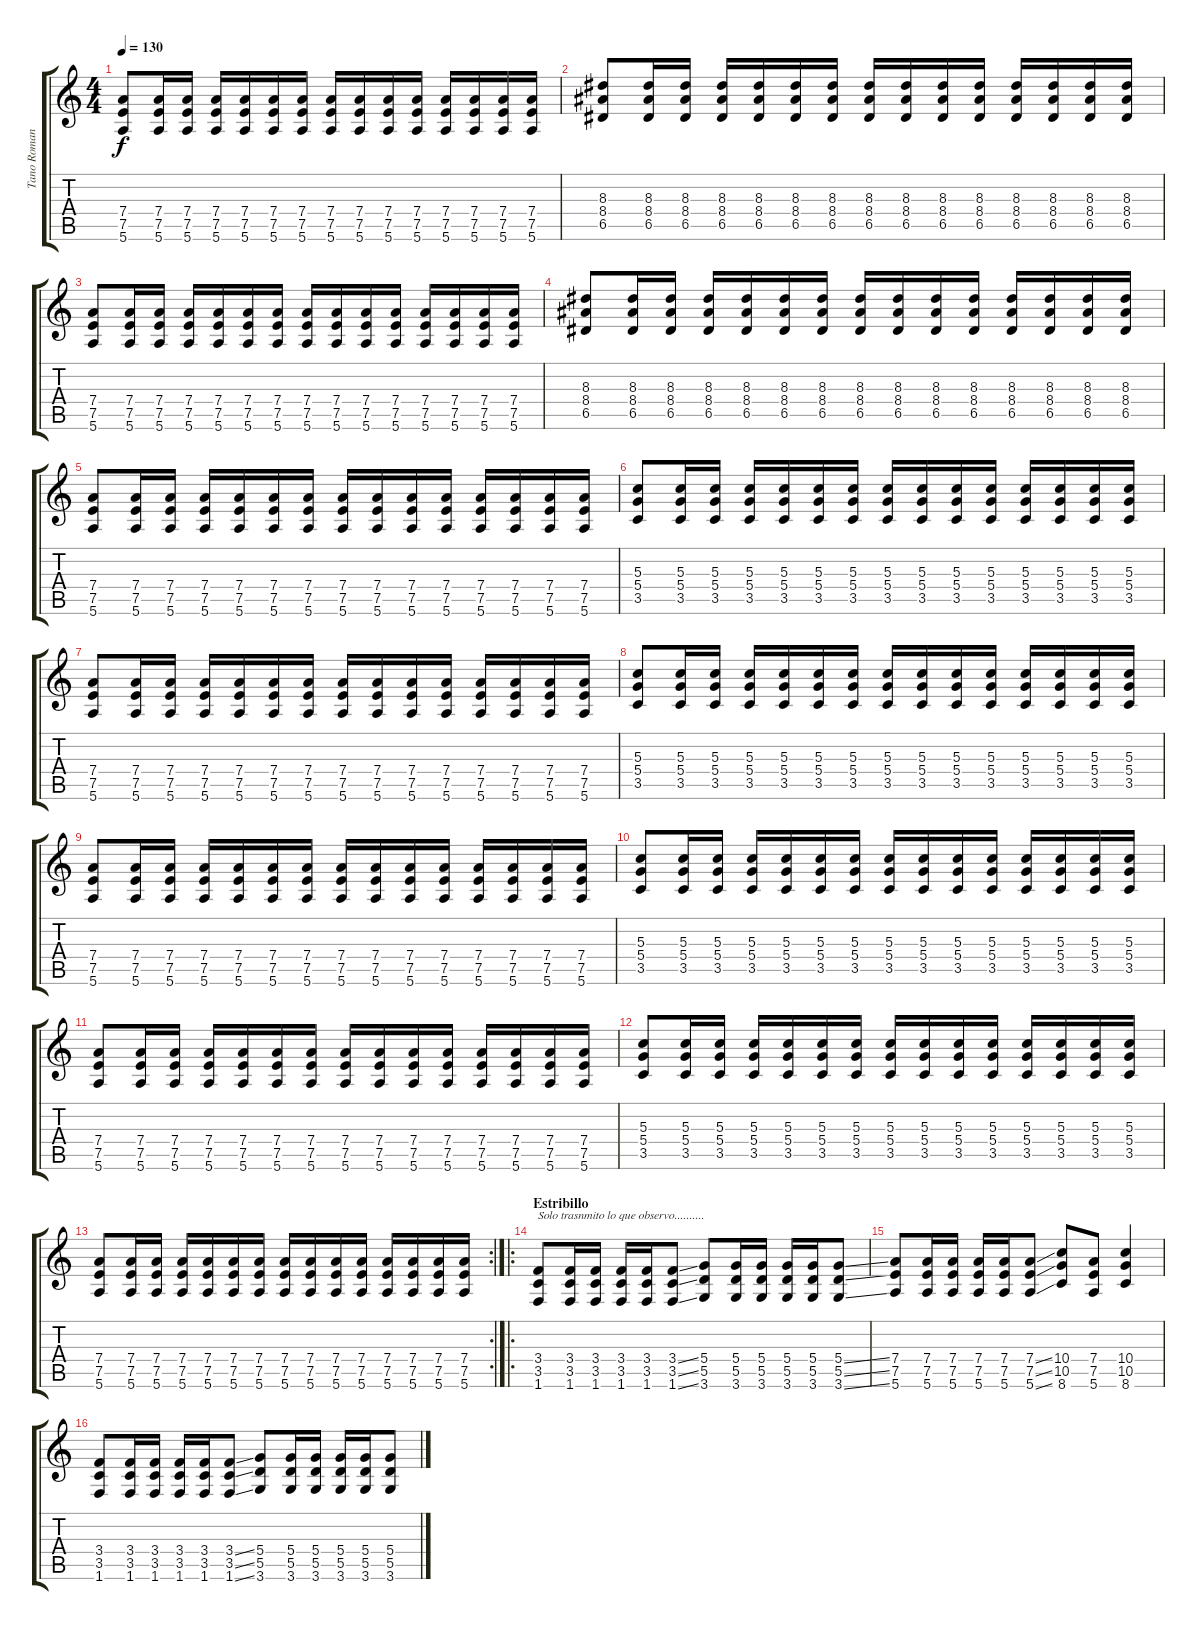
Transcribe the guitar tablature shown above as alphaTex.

\track ("Tano Romano" "Tano Roman") {instrument overdrivenguitar}
\staff {score tabs}
\tuning (E4 B3 G3 D3 A2 E2) {hide}
\ts (4 4)
\tempo 130
\clef g2
\ks c
(7.4 7.5 5.6).8{dy f} (7.4 7.5 5.6).16 (7.4 7.5 5.6).16 (7.4 7.5 5.6).16 (7.4 7.5 5.6).16 (7.4 7.5 5.6).16 (7.4 7.5 5.6).16 (7.4 7.5 5.6).16 (7.4 7.5 5.6).16 (7.4 7.5 5.6).16 (7.4 7.5 5.6).16 (7.4 7.5 5.6).16 (7.4 7.5 5.6).16 (7.4 7.5 5.6).16 (7.4 7.5 5.6).16 |
(8.3 8.4 6.5).8 (8.3 8.4 6.5).16 (8.3 8.4 6.5).16 (8.3 8.4 6.5).16 (8.3 8.4 6.5).16 (8.3 8.4 6.5).16 (8.3 8.4 6.5).16 (8.3 8.4 6.5).16 (8.3 8.4 6.5).16 (8.3 8.4 6.5).16 (8.3 8.4 6.5).16 (8.3 8.4 6.5).16 (8.3 8.4 6.5).16 (8.3 8.4 6.5).16 (8.3 8.4 6.5).16 |
(7.4 7.5 5.6).8 (7.4 7.5 5.6).16 (7.4 7.5 5.6).16 (7.4 7.5 5.6).16 (7.4 7.5 5.6).16 (7.4 7.5 5.6).16 (7.4 7.5 5.6).16 (7.4 7.5 5.6).16 (7.4 7.5 5.6).16 (7.4 7.5 5.6).16 (7.4 7.5 5.6).16 (7.4 7.5 5.6).16 (7.4 7.5 5.6).16 (7.4 7.5 5.6).16 (7.4 7.5 5.6).16 |
(8.3 8.4 6.5).8 (8.3 8.4 6.5).16 (8.3 8.4 6.5).16 (8.3 8.4 6.5).16 (8.3 8.4 6.5).16 (8.3 8.4 6.5).16 (8.3 8.4 6.5).16 (8.3 8.4 6.5).16 (8.3 8.4 6.5).16 (8.3 8.4 6.5).16 (8.3 8.4 6.5).16 (8.3 8.4 6.5).16 (8.3 8.4 6.5).16 (8.3 8.4 6.5).16 (8.3 8.4 6.5).16 |
(7.4 7.5 5.6).8 (7.4 7.5 5.6).16 (7.4 7.5 5.6).16 (7.4 7.5 5.6).16 (7.4 7.5 5.6).16 (7.4 7.5 5.6).16 (7.4 7.5 5.6).16 (7.4 7.5 5.6).16 (7.4 7.5 5.6).16 (7.4 7.5 5.6).16 (7.4 7.5 5.6).16 (7.4 7.5 5.6).16 (7.4 7.5 5.6).16 (7.4 7.5 5.6).16 (7.4 7.5 5.6).16 |
(5.3 5.4 3.5).8 (5.3 5.4 3.5).16 (5.3 5.4 3.5).16 (5.3 5.4 3.5).16 (5.3 5.4 3.5).16 (5.3 5.4 3.5).16 (5.3 5.4 3.5).16 (5.3 5.4 3.5).16 (5.3 5.4 3.5).16 (5.3 5.4 3.5).16 (5.3 5.4 3.5).16 (5.3 5.4 3.5).16 (5.3 5.4 3.5).16 (5.3 5.4 3.5).16 (5.3 5.4 3.5).16 |
(7.4 7.5 5.6).8 (7.4 7.5 5.6).16 (7.4 7.5 5.6).16 (7.4 7.5 5.6).16 (7.4 7.5 5.6).16 (7.4 7.5 5.6).16 (7.4 7.5 5.6).16 (7.4 7.5 5.6).16 (7.4 7.5 5.6).16 (7.4 7.5 5.6).16 (7.4 7.5 5.6).16 (7.4 7.5 5.6).16 (7.4 7.5 5.6).16 (7.4 7.5 5.6).16 (7.4 7.5 5.6).16 |
(5.3 5.4 3.5).8 (5.3 5.4 3.5).16 (5.3 5.4 3.5).16 (5.3 5.4 3.5).16 (5.3 5.4 3.5).16 (5.3 5.4 3.5).16 (5.3 5.4 3.5).16 (5.3 5.4 3.5).16 (5.3 5.4 3.5).16 (5.3 5.4 3.5).16 (5.3 5.4 3.5).16 (5.3 5.4 3.5).16 (5.3 5.4 3.5).16 (5.3 5.4 3.5).16 (5.3 5.4 3.5).16 |
(7.4 7.5 5.6).8 (7.4 7.5 5.6).16 (7.4 7.5 5.6).16 (7.4 7.5 5.6).16 (7.4 7.5 5.6).16 (7.4 7.5 5.6).16 (7.4 7.5 5.6).16 (7.4 7.5 5.6).16 (7.4 7.5 5.6).16 (7.4 7.5 5.6).16 (7.4 7.5 5.6).16 (7.4 7.5 5.6).16 (7.4 7.5 5.6).16 (7.4 7.5 5.6).16 (7.4 7.5 5.6).16 |
(5.3 5.4 3.5).8 (5.3 5.4 3.5).16 (5.3 5.4 3.5).16 (5.3 5.4 3.5).16 (5.3 5.4 3.5).16 (5.3 5.4 3.5).16 (5.3 5.4 3.5).16 (5.3 5.4 3.5).16 (5.3 5.4 3.5).16 (5.3 5.4 3.5).16 (5.3 5.4 3.5).16 (5.3 5.4 3.5).16 (5.3 5.4 3.5).16 (5.3 5.4 3.5).16 (5.3 5.4 3.5).16 |
(7.4 7.5 5.6).8 (7.4 7.5 5.6).16 (7.4 7.5 5.6).16 (7.4 7.5 5.6).16 (7.4 7.5 5.6).16 (7.4 7.5 5.6).16 (7.4 7.5 5.6).16 (7.4 7.5 5.6).16 (7.4 7.5 5.6).16 (7.4 7.5 5.6).16 (7.4 7.5 5.6).16 (7.4 7.5 5.6).16 (7.4 7.5 5.6).16 (7.4 7.5 5.6).16 (7.4 7.5 5.6).16 |
(5.3 5.4 3.5).8 (5.3 5.4 3.5).16 (5.3 5.4 3.5).16 (5.3 5.4 3.5).16 (5.3 5.4 3.5).16 (5.3 5.4 3.5).16 (5.3 5.4 3.5).16 (5.3 5.4 3.5).16 (5.3 5.4 3.5).16 (5.3 5.4 3.5).16 (5.3 5.4 3.5).16 (5.3 5.4 3.5).16 (5.3 5.4 3.5).16 (5.3 5.4 3.5).16 (5.3 5.4 3.5).16 |
\rc 2
(7.4 7.5 5.6).8 (7.4 7.5 5.6).16 (7.4 7.5 5.6).16 (7.4 7.5 5.6).16 (7.4 7.5 5.6).16 (7.4 7.5 5.6).16 (7.4 7.5 5.6).16 (7.4 7.5 5.6).16 (7.4 7.5 5.6).16 (7.4 7.5 5.6).16 (7.4 7.5 5.6).16 (7.4 7.5 5.6).16 (7.4 7.5 5.6).16 (7.4 7.5 5.6).16 (7.4 7.5 5.6).16 |
\ro
\section ("" "Estribillo")
(3.4 3.5 1.6).8{txt "Solo trasnmito lo que observo.........."} (3.4 3.5 1.6).16 (3.4 3.5 1.6).16 (3.4 3.5 1.6).16 (3.4 3.5 1.6).16 (3.4{ss} 3.5{ss} 1.6{ss}).8 (5.4 5.5 3.6).8 (5.4 5.5 3.6).16 (5.4 5.5 3.6).16 (5.4 5.5 3.6).16 (5.4 5.5 3.6).16 (5.4{ss} 5.5{ss} 3.6{ss}).8 |
(7.4 7.5 5.6).8 (7.4 7.5 5.6).16 (7.4 7.5 5.6).16 (7.4 7.5 5.6).16 (7.4 7.5 5.6).16 (7.4{ss} 7.5{ss} 5.6{ss}).8 (10.4 10.5 8.6).8 (7.4 7.5 5.6).8 (10.4 10.5 8.6).4 |
(3.4 3.5 1.6).8 (3.4 3.5 1.6).16 (3.4 3.5 1.6).16 (3.4 3.5 1.6).16 (3.4 3.5 1.6).16 (3.4{ss} 3.5{ss} 1.6{ss}).8 (5.4 5.5 3.6).8 (5.4 5.5 3.6).16 (5.4 5.5 3.6).16 (5.4 5.5 3.6).16 (5.4 5.5 3.6).16 (5.4{ss} 5.5{ss} 3.6{ss}).8
